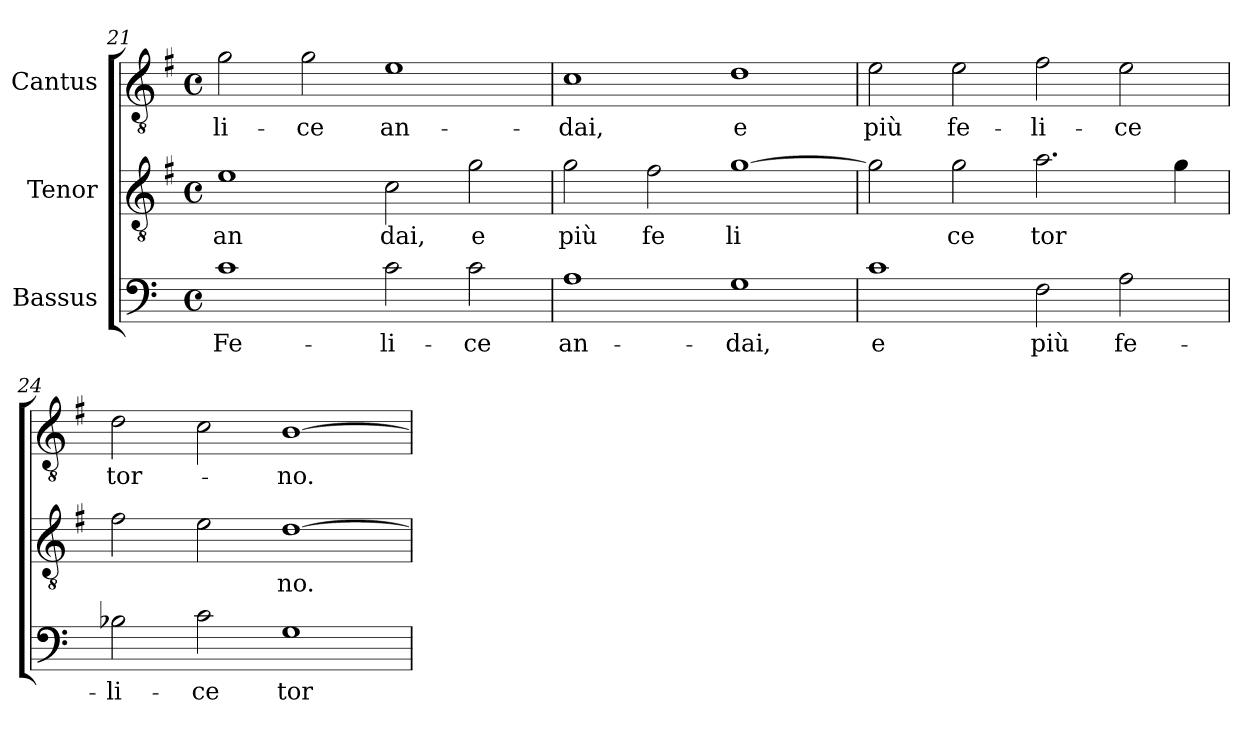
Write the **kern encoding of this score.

**kern	**text	**kern	**text	**kern	**text
*part3	*part3	*part2	*part2	*part1	*part1
*staff3	*staff3	*staff2	*staff2	*staff1	*staff1
*I"Bassus	*	*I"Tenor	*	*I"Cantus	*
!!LO:LB:g=z
*clefF4	*	*clefGv2	*	*clefGv2	*
*	*	*ITrd-3c-5	*	*ITrd-3c-5	*
*	*	*k[]	*	*k[]	*
*	*	*C:	*	*C:	*
*M4/4	*	*M4/4	*	*M4/4	*
*met(c)	*	*met(c)	*	*met(c)	*
=21	=21	=21	=21	=21	=21
!	!LO:LY:b:cj	!	!LO:LY:b:cj	!	!LO:LY:b:cj
1c	Fe-	1a	an	2cc\	li-
!	!	!	!	!	!LO:LY:b:cj
.	.	.	.	2cc\	-ce
!	!LO:LY:b:cj	!	!LO:LY:b:cj	!	!LO:LY:b:cj
2c\	-li-	2f\	dai,	1a	an-
!	!LO:LY:b:cj	!	!LO:LY:b:cj	!	!
2c\	-ce	2cc\	e	.	.
=22	=22	=22	=22	=22	=22
!	!LO:LY:b:cj	!	!LO:LY:b:cj	!	!LO:LY:b:cj
1A	an-	2cc\	più	1f	-dai,
!	!	!	!LO:LY:b:cj	!	!
.	.	2b\	fe	.	.
!	!LO:LY:b:cj	!	!LO:LY:b:cj	!	!LO:LY:b:cj
1G	-dai,	[>1cc	li	1g	e
=23	=23	=23	=23	=23	=23
!	!LO:LY:b:cj	!	!	!	!LO:LY:b:cj
1c	e	2cc\]	.	2a\	più
!	!	!	!LO:LY:b:cj	!	!LO:LY:b:cj
.	.	2cc\	ce	2a\	fe-
!	!LO:LY:b:cj	!	!LO:LY:b	!	!LO:LY:b:cj
2F\	più	2.dd\	tor	2b\	-li-
!	!LO:LY:b:cj	!	!	!	!LO:LY:b:cj
2A\	fe-	.	.	2a\	-ce
.	.	4cc\	.	.	.
=24	=24	=24	=24	=24	=24
!	!LO:LY:b:cj	!	!	!	!LO:LY:b
2B-X\	-li-	2b\	.	2g\	tor-
!	!LO:LY:b:cj	!	!	!	!
2c\	-ce	2a\	.	2f\	.
!	!LO:LY:b:cj	!	!LO:LY:b:cj	!	!LO:LY:b:cj
1G	tor-	[>1g	no.	[>1e	-no.
=	=	=	=	=	=
*-	*-	*-	*-	*-	*-
